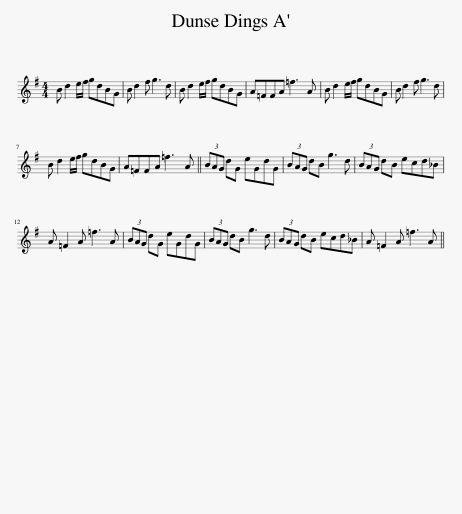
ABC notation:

X:1
L:1/8
M:4/4
I:linebreak $
K:G
V:1 treble
V:1
 B d2 e/f/ gdBG | B d2 f g3 d | B d2 e/f/ gdBG | A=FFA =f3 A | B d2 e/f/ gdBG | %5
 B d2 f g3 d |$ B d2 e/f/ gdBG | A=FFA =f3 A || (3BAG dG eGdG | (3BAG dB g3 d | %10
 (3BAG dB ecd_B |$ A =F2 A =f3 A | (3BAG dG eGdG | (3BAG dB g3 d | (3BAG dB ecd_B | %15
 A =F2 A =f3 A || %16
